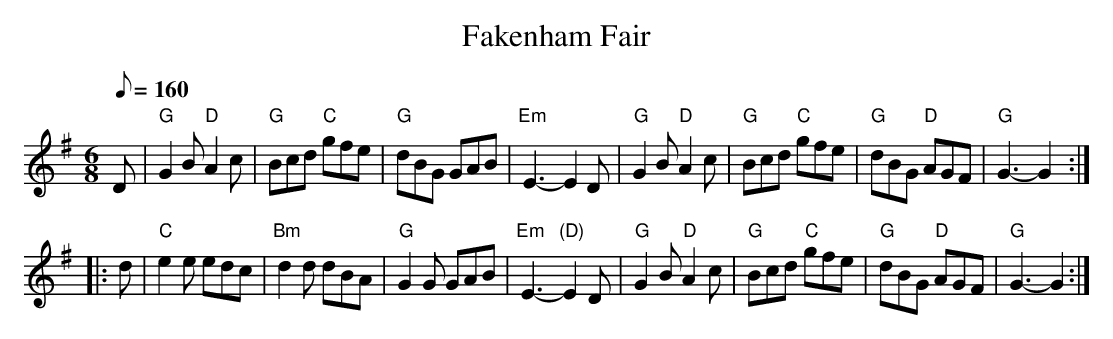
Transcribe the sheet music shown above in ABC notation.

X:1
T:Fakenham Fair
M:6/8
L:1/8
Q:160
K:G
 D|"G"G2B "D"A2c|"G"Bcd "C"gfe|"G"dBG GAB|"Em"E3-E2D|
"G"G2B "D"A2c|"G"Bcd "C"gfe|"G"dBG "D"AGF|"G"G3-G2::!
d|"C"e2e edc|"Bm"d2d  dBA|"G"G2G GAB|"Em"E3-"(D)"E2D|
"G"G2B "D"A2c|"G"Bcd "C"gfe|"G"dBG "D"AGF|"G"G3-G2:|
